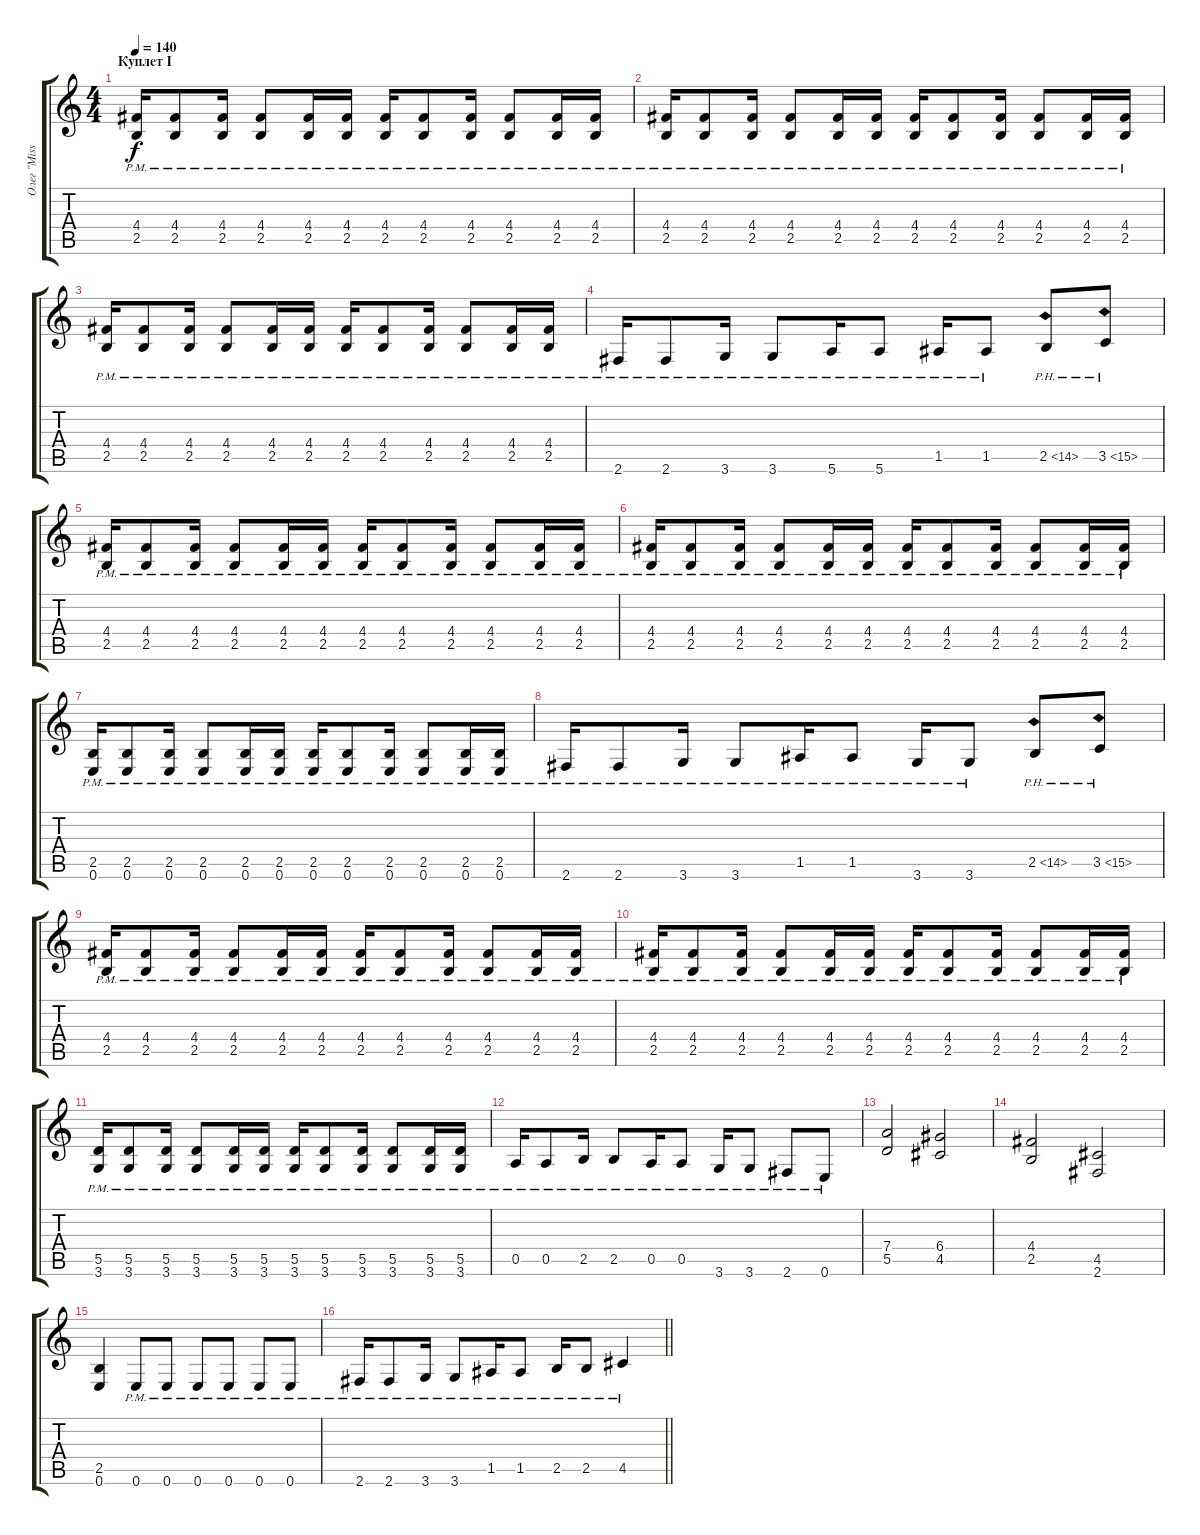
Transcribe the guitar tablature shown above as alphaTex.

\track ("Олег \"Mission\" Мишин" "Олег \"Miss") {instrument overdrivenguitar}
\staff {score tabs}
\tuning (E4 B3 G3 D3 A2 E2) {hide}
\ts (4 4)
\section ("" "Куплет I")
\tempo 140
\clef g2
\ks c
(4.4 2.5{pm}).16{dy f} (4.4 2.5{pm}).8 (4.4 2.5{pm}).16 (4.4 2.5{pm}).8 (4.4 2.5{pm}).16 (4.4 2.5{pm}).16 (4.4 2.5{pm}).16 (4.4 2.5{pm}).8 (4.4 2.5{pm}).16 (4.4 2.5{pm}).8 (4.4 2.5{pm}).16 (4.4 2.5{pm}).16 |
(4.4 2.5{pm}).16 (4.4 2.5{pm}).8 (4.4 2.5{pm}).16 (4.4 2.5{pm}).8 (4.4 2.5{pm}).16 (4.4 2.5{pm}).16 (4.4 2.5{pm}).16 (4.4 2.5{pm}).8 (4.4 2.5{pm}).16 (4.4 2.5{pm}).8 (4.4 2.5{pm}).16 (4.4 2.5{pm}).16 |
(4.4 2.5{pm}).16 (4.4 2.5{pm}).8 (4.4 2.5{pm}).16 (4.4 2.5{pm}).8 (4.4 2.5{pm}).16 (4.4 2.5{pm}).16 (4.4 2.5{pm}).16 (4.4 2.5{pm}).8 (4.4 2.5{pm}).16 (4.4 2.5{pm}).8 (4.4 2.5{pm}).16 (4.4 2.5{pm}).16 |
2.6{pm}.16 2.6{pm}.8 3.6{pm}.16 3.6{pm}.8 5.6{pm}.16 5.6{pm}.8 1.5{pm}.16 1.5{pm}.8 2.5{ph 12}.8 3.5{ph 12}.8 |
(4.4 2.5{pm}).16 (4.4 2.5{pm}).8 (4.4 2.5{pm}).16 (4.4 2.5{pm}).8 (4.4 2.5{pm}).16 (4.4 2.5{pm}).16 (4.4 2.5{pm}).16 (4.4 2.5{pm}).8 (4.4 2.5{pm}).16 (4.4 2.5{pm}).8 (4.4 2.5{pm}).16 (4.4 2.5{pm}).16 |
(4.4 2.5{pm}).16 (4.4 2.5{pm}).8 (4.4 2.5{pm}).16 (4.4 2.5{pm}).8 (4.4 2.5{pm}).16 (4.4 2.5{pm}).16 (4.4 2.5{pm}).16 (4.4 2.5{pm}).8 (4.4 2.5{pm}).16 (4.4 2.5{pm}).8 (4.4 2.5{pm}).16 (4.4 2.5{pm}).16 |
(2.5{pm} 0.6{pm}).16 (2.5{pm} 0.6{pm}).8 (2.5{pm} 0.6{pm}).16 (2.5{pm} 0.6{pm}).8 (2.5{pm} 0.6{pm}).16 (2.5{pm} 0.6{pm}).16 (2.5{pm} 0.6{pm}).16 (2.5{pm} 0.6{pm}).8 (2.5{pm} 0.6{pm}).16 (2.5{pm} 0.6{pm}).8 (2.5{pm} 0.6{pm}).16 (2.5{pm} 0.6{pm}).16 |
2.6{pm}.16 2.6{pm}.8 3.6{pm}.16 3.6{pm}.8 1.5{pm}.16 1.5{pm}.8 3.6{pm}.16 3.6{pm}.8 2.5{ph 12}.8 3.5{ph 12}.8 |
(4.4 2.5{pm}).16 (4.4 2.5{pm}).8 (4.4 2.5{pm}).16 (4.4 2.5{pm}).8 (4.4 2.5{pm}).16 (4.4 2.5{pm}).16 (4.4 2.5{pm}).16 (4.4 2.5{pm}).8 (4.4 2.5{pm}).16 (4.4 2.5{pm}).8 (4.4 2.5{pm}).16 (4.4 2.5{pm}).16 |
(4.4 2.5{pm}).16 (4.4 2.5{pm}).8 (4.4 2.5{pm}).16 (4.4 2.5{pm}).8 (4.4 2.5{pm}).16 (4.4 2.5{pm}).16 (4.4 2.5{pm}).16 (4.4 2.5{pm}).8 (4.4 2.5{pm}).16 (4.4 2.5{pm}).8 (4.4 2.5{pm}).16 (4.4 2.5{pm}).16 |
(5.5{pm} 3.6{pm}).16 (5.5{pm} 3.6{pm}).8 (5.5{pm} 3.6{pm}).16 (5.5{pm} 3.6{pm}).8 (5.5{pm} 3.6{pm}).16 (5.5{pm} 3.6{pm}).16 (5.5{pm} 3.6{pm}).16 (5.5{pm} 3.6{pm}).8 (5.5{pm} 3.6{pm}).16 (5.5{pm} 3.6{pm}).8 (5.5{pm} 3.6{pm}).16 (5.5{pm} 3.6{pm}).16 |
0.5{pm}.16 0.5{pm}.8 2.5{pm}.16 2.5{pm}.8 0.5{pm}.16 0.5{pm}.8 3.6{pm}.16 3.6{pm}.8 2.6{pm}.8 0.6{pm}.8 |
(7.4 5.5).2 (6.4 4.5).2 |
(4.4 2.5).2 (4.5 2.6).2 |
(2.5 0.6).4 0.6{pm}.8 0.6{pm}.8 0.6{pm}.8 0.6{pm}.8 0.6{pm}.8 0.6{pm}.8 |
\barLineRight lightlight
2.6{pm}.16 2.6{pm}.8 3.6{pm}.16 3.6{pm}.8 1.5{pm}.16 1.5{pm}.8 2.5{pm}.16 2.5{pm}.8 4.5{pm}.4
